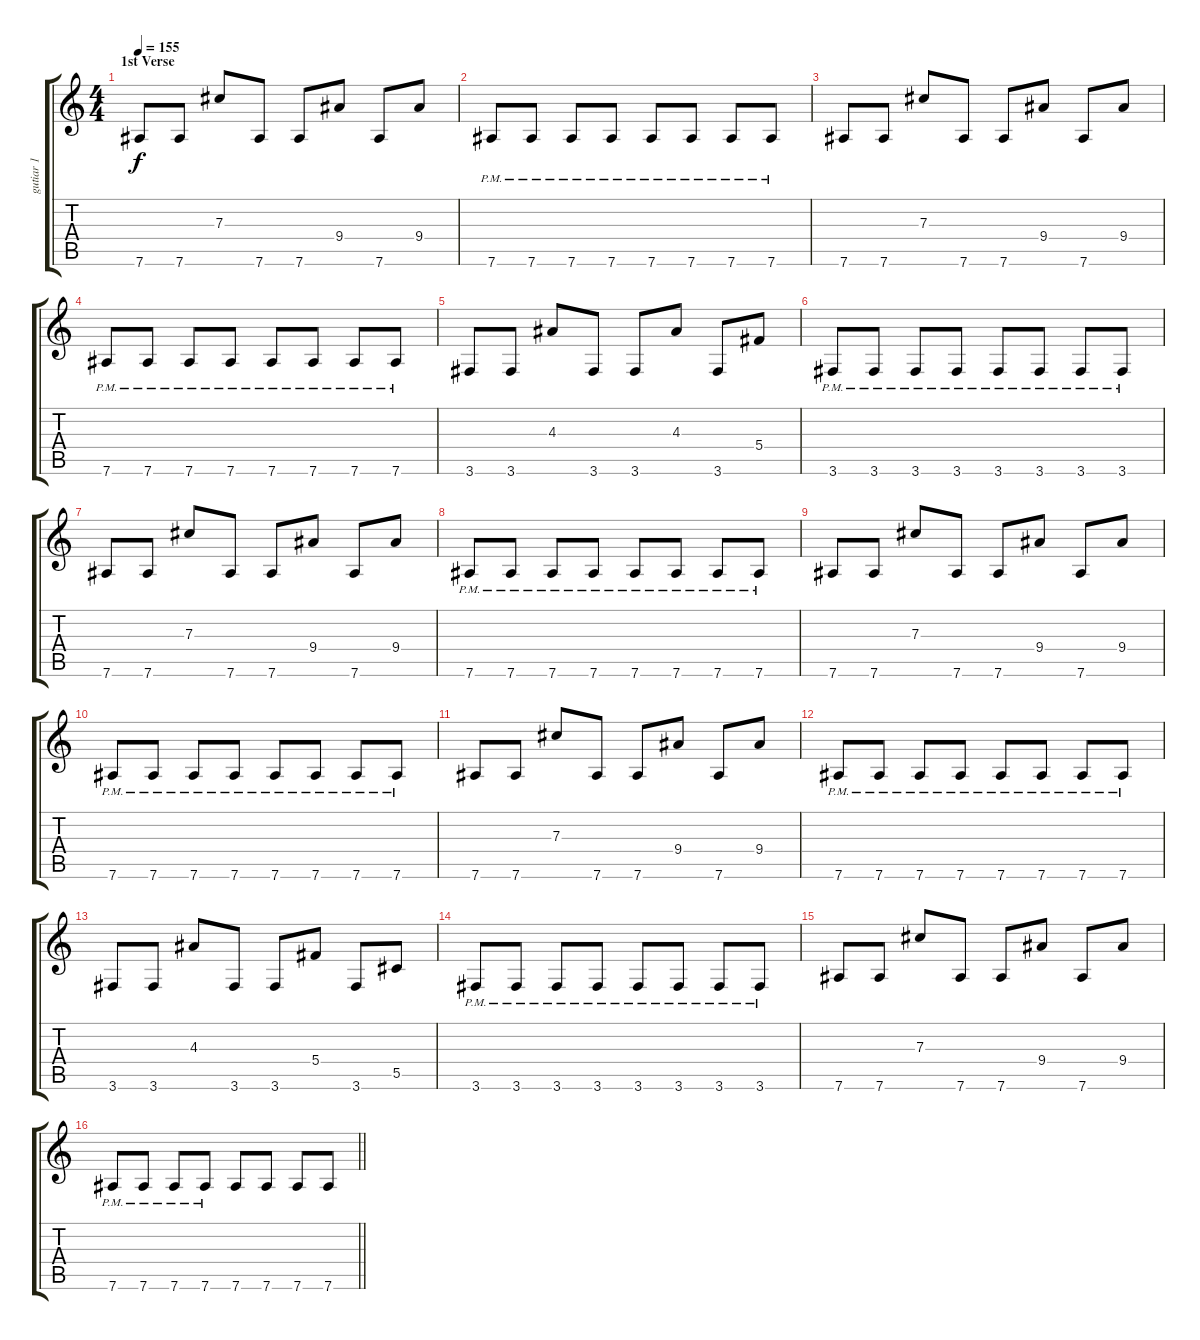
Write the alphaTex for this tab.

\track ("gutiar 1" "gutiar 1") {instrument overdrivenguitar}
\staff {score tabs}
\tuning (Eb4 Bb3 Gb3 Db3 Ab2 Eb2) {hide}
\ts (4 4)
\section ("" "1st Verse")
\tempo 155
\clef g2
\ks c
7.6.8{dy f} 7.6.8 7.3.8 7.6.8 7.6.8 9.4.8 7.6.8 9.4.8 |
7.6{pm}.8 7.6{pm}.8 7.6{pm}.8 7.6{pm}.8 7.6{pm}.8 7.6{pm}.8 7.6{pm}.8 7.6{pm}.8 |
7.6.8 7.6.8 7.3.8 7.6.8 7.6.8 9.4.8 7.6.8 9.4.8 |
7.6{pm}.8 7.6{pm}.8 7.6{pm}.8 7.6{pm}.8 7.6{pm}.8 7.6{pm}.8 7.6{pm}.8 7.6{pm}.8 |
3.6.8 3.6.8 4.3.8 3.6.8 3.6.8 4.3.8 3.6.8 5.4.8 |
3.6{pm}.8 3.6{pm}.8 3.6{pm}.8 3.6{pm}.8 3.6{pm}.8 3.6{pm}.8 3.6{pm}.8 3.6{pm}.8 |
7.6.8 7.6.8 7.3.8 7.6.8 7.6.8 9.4.8 7.6.8 9.4.8 |
7.6{pm}.8 7.6{pm}.8 7.6{pm}.8 7.6{pm}.8 7.6{pm}.8 7.6{pm}.8 7.6{pm}.8 7.6{pm}.8 |
7.6.8 7.6.8 7.3.8 7.6.8 7.6.8 9.4.8 7.6.8 9.4.8 |
7.6{pm}.8 7.6{pm}.8 7.6{pm}.8 7.6{pm}.8 7.6{pm}.8 7.6{pm}.8 7.6{pm}.8 7.6{pm}.8 |
7.6.8 7.6.8 7.3.8 7.6.8 7.6.8 9.4.8 7.6.8 9.4.8 |
7.6{pm}.8 7.6{pm}.8 7.6{pm}.8 7.6{pm}.8 7.6{pm}.8 7.6{pm}.8 7.6{pm}.8 7.6{pm}.8 |
3.6.8 3.6.8 4.3.8 3.6.8 3.6.8 5.4.8 3.6.8 5.5.8 |
3.6{pm}.8 3.6{pm}.8 3.6{pm}.8 3.6{pm}.8 3.6{pm}.8 3.6{pm}.8 3.6{pm}.8 3.6{pm}.8 |
7.6.8 7.6.8 7.3.8 7.6.8 7.6.8 9.4.8 7.6.8 9.4.8 |
\barLineRight lightlight
7.6{pm}.8 7.6{pm}.8 7.6{pm}.8 7.6{pm}.8 7.6.8 7.6.8 7.6.8 7.6.8
